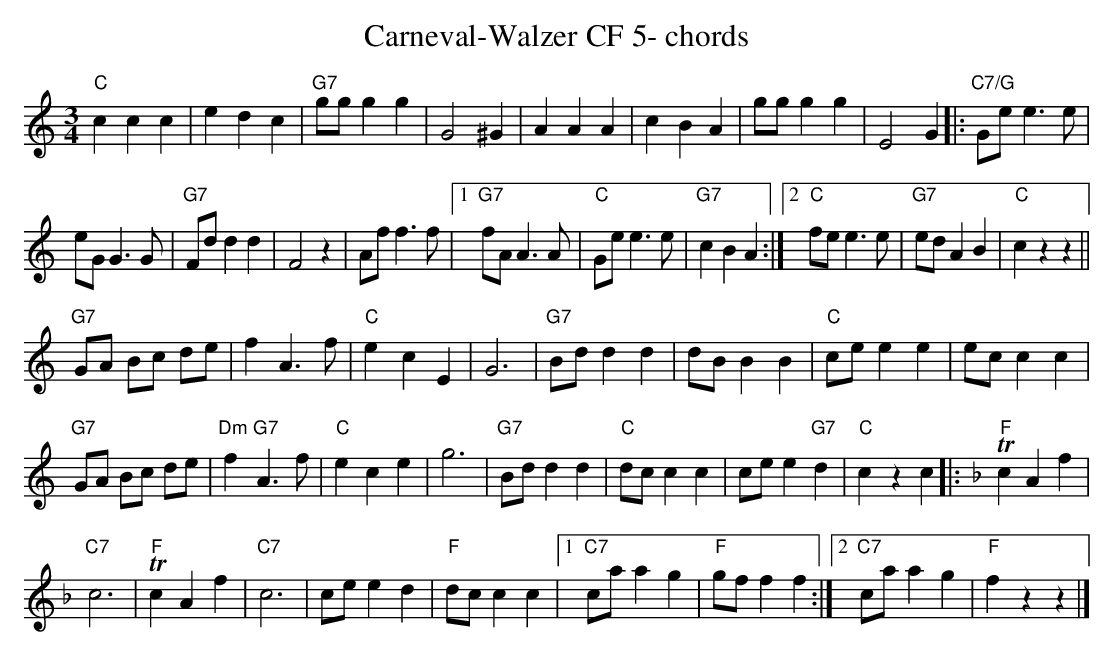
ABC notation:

X:1
T:Carneval-Walzer CF 5- chords
M:3/4
L:1/8
K:Cmaj%%MIDI gchordon
"C"c2c2c2 | e2d2c2 | "G7"ggg2g2 | G4^G2 | A2A2A2 | c2B2A2 | gg g2g2 | E4G2 |: "C7/G"Gee3e |
eGG3G | "G7"Fdd2d2 | F4z2 | Aff3f |1 "G7"fAA3A | "C"Gee3e | "G7"c2B2A2 :|2 "C"fee3e | "G7"edA2B2 | "C"c2z2z2 ||
"G7"GA Bc de | f2A3f | "C"e2c2E2 | G6 | "G7"Bdd2d2 | dBB2B2 | "C"cee2e2 | ecc2c2 |
"G7"GA Bc de | "Dm"f2"G7"A3f | "C"e2c2e2 | g6 | "G7"Bdd2d2 | "C"dcc2c2 | cee2"G7"d2 | "C"c2z2c2 |: [K:Fmaj] "F"Tc2A2f2 |
"C7"c6 | "F"Tc2A2f2 | "C7"c6 | cee2d2 | "F"dcc2c2 |1 "C7"caa2g2 | "F"gff2f2 :|2 "C7"caa2g2 | "F"f2z2z2 |]
